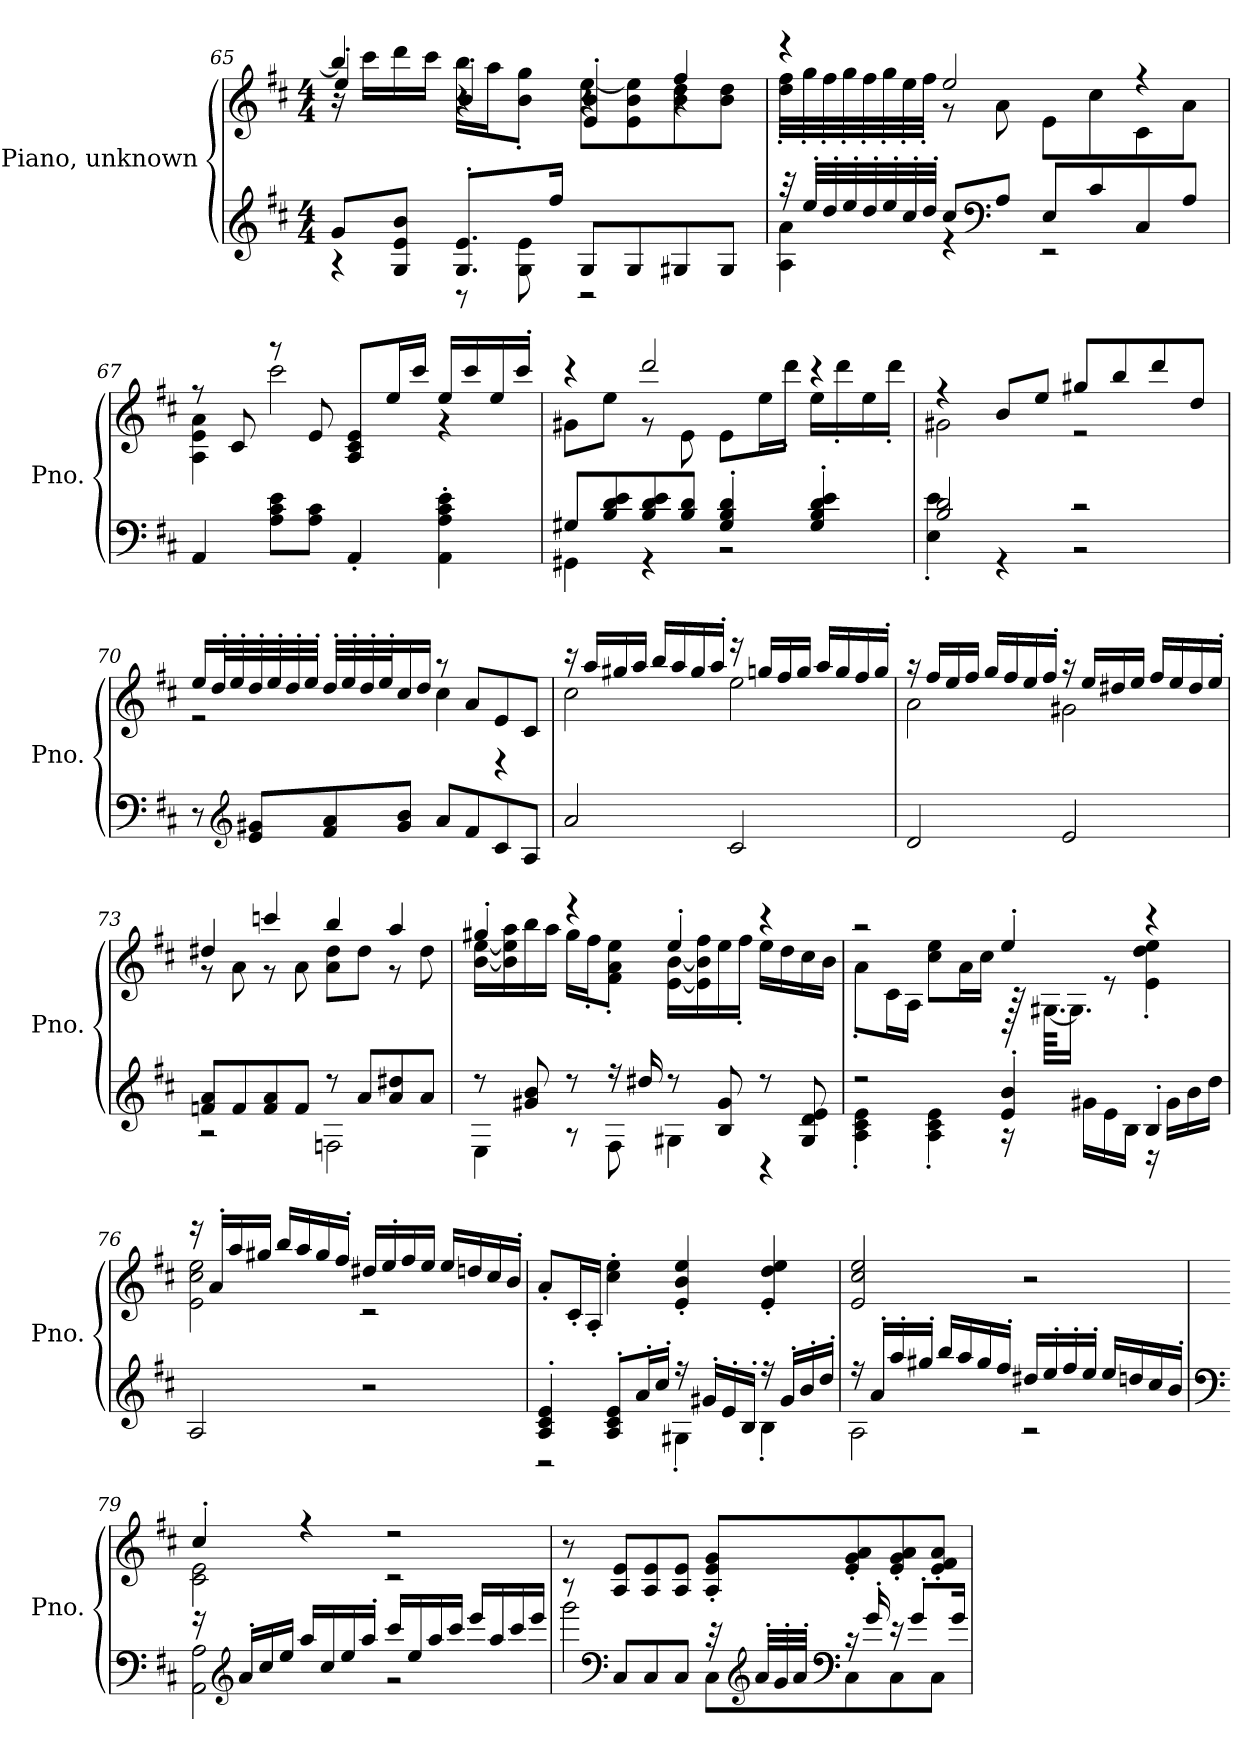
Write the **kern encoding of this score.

**kern	**kern
*part1	*part1
*staff2	*staff1
*I"Piano, unknown	*
*I'Pno.	*
!!LO:PB:g=z
*clefG2	*clefG2
*k[f#c#]	*k[f#c#]
*M4/4	*M4/4
=65	=65
*^	*^
*	*	*	*^
8g/L	4r	4bb/]	16r	4ee'/
.	.	.	16ccc#\LL	.
8G/ 8e/ 8b/J	.	.	16ddd\	.
.	.	.	16ccc#\JJ	.
8.G/' 8.e/'L	8r	4r	16bb\LL	4b'/
.	.	.	16aa\J	.
.	8G\ 8e\	.	8b\' 8gg\'J	.
16ff#/Jk	.	.	.	.
8G/L	2r	4r	[8ee\L	4e/' 4b/'
8G/	.	.	8e\ 8b\ 8ee\]	.
8G#X/	.	4ff#/	8b\ 8dd\	4r
8G#/J	.	.	8b\ 8dd\J	.
*	*	*	*v	*v
=66	=66	=66	=66
32r	4A\ 4a\	4r	32dd\' 32ff#\'LLL
32ee'/LLL	.	.	32gg'\
32dd'/	.	.	32ff#'\
32ee'/	.	.	32gg'\
32dd'/	.	.	32ff#'\
32ee'/	.	.	32gg'\
32cc#'/	.	.	32ee'\
32dd'/JJJ	.	.	32ff#'\JJJ
8cc#/L	4r	2ee/	8r
*clefF4	*	*	*
8A/J	.	.	8a\
8E/L	2r	.	8e\L
8c#/	.	.	8cc#\
8C#/	.	4r	8c#\
8A/J	.	.	8a\J
*v	*v	*	*
!!LO:LB:g=z	!!
=67	=67	=67
4AA/	8r	4A\ 4e\ 4a\
.	8c#/	.
8A\ 8c#\ 8e\L	8r	2ccc#\
8A\ 8c#\J	8e/	.
4AA'/	8A/ 8c#/ 8e/L	.
.	16ee/L	.
.	16ccc#/JJ	.
4AA\' 4A\' 4c#\' 4e\'	16ee/LL	4r
.	16ccc#/	.
.	16ee/	.
.	16ccc#'/JJ	.
=68	=68	=68
*^	*	*
8G#X/L	4GG#X\	4r	8g#X\L
8B/ 8d/ 8e/	.	.	8ee\J
8B/ 8d/ 8e/	4r	2ddd/	8r
8B/ 8d/J	.	.	8e\
4G#/' 4B/' 4d/'	2r	.	8e\L
.	.	.	16ee\L
.	.	.	16ddd'\JJ
4G#/' 4B/' 4d/' 4e/'	.	4r	16ee\LL
.	.	.	16ddd'\
.	.	.	16ee\
.	.	.	16ddd'\JJ
=69	=69	=69	=69
2B/ 2d/	4E\' 4e\'	4r	2g#X\
.	4r	8b/L	.
.	.	8ee/J	.
2r	2r	8gg#X/L	2r
.	.	8bb/	.
.	.	8ddd/	.
.	.	8dd/J	.
*v	*v	*	*
!!LO:LB:g=z	!!
=70	=70	=70
8r	16ee/LL	2r
.	32dd'/L	.
.	32ee'/	.
*clefG2	*	*
8e/ 8g#X/L	32dd'/	.
.	32ee'/	.
.	32dd'/	.
.	32ee'/JJJ	.
8f#/ 8a/	32dd'/LLL	.
.	32ee'/	.
.	32dd'/	.
.	32ee'/J	.
8g#/ 8b/J	16cc#/	.
.	16dd/JJ	.
8a/L	8r	4cc#\
8f#/	8a/L	.
8c#/	8e/	4r
8A/J	8c#/J	.
=71	=71	=71
2a/	16r	2cc#\
.	16aa/LL	.
.	16gg#X/	.
.	16aa/JJ	.
.	16bb/LL	.
.	16aa/	.
.	16gg#/	.
.	16aa'/JJ	.
2c#/	16r	2ee\
.	16ggn/LL	.
.	16ff#/	.
.	16gg/JJ	.
.	16aa/LL	.
.	16gg/	.
.	16ff#/	.
.	16gg'/JJ	.
!!LO:LB:g=z	!!
=72	=72	=72
2d/	16r	2a\
.	16ff#/LL	.
.	16ee/	.
.	16ff#/JJ	.
.	16gg/LL	.
.	16ff#/	.
.	16ee/	.
.	16ff#'/JJ	.
2e/	16r	2g#X\
.	16ee/LL	.
.	16dd#X/	.
.	16ee/JJ	.
.	16ff#/LL	.
.	16ee/	.
.	16dd#/	.
.	16ee'/JJ	.
=73	=73	=73
*^	*	*
8fn/ 8a/L	2r	4dd#X/	8r
8f/	.	.	8a\
8f/ 8a/	.	4cccn/	8r
8f/J	.	.	8a\
8r	2Fn\	4bb/	8a\ 8dd#\L
8a/L	.	.	8dd#\J
8a/ 8dd#X/	.	4aa/	8r
8a/J	.	.	8dd#\
!!LO:LB:g=z	!!
=74	=74	=74	=74
8r	4E\	4gg#X'/	[16b\ [16ee\LL
.	.	.	16b\] 16ee\] 16aa\
8g#X/ 8b/	.	.	16bb\
.	.	.	16aa\JJ
8r	8r	4r	16gg#\LL
.	.	.	16ff#'\J
16r	8F#\	.	8f#\' 8a\' 8ee\'J
16dd#X/	.	.	.
8r	4G#X\	4ee'/	[16e\ [16b\LL
.	.	.	16e\] 16b\] 16ff#\
8B/ 8g#/	.	.	16ee\
.	.	.	16ff#'\JJ
8r	4r	4r	16ee\LL
.	.	.	16dd\
8G#/ 8d/ 8e/	.	.	16cc#\
.	.	.	16b\JJ
=75	=75	=75	=75
2r	4A\' 4c#\' 4e\'	2r	8a'\L
.	.	.	16c#\L
.	.	.	16A\JJ
.	4A\' 4c#\' 4e\'	.	8cc#\ 8ee\L
.	.	.	16a\L
.	.	.	16cc#\JJ
4e/' 4b/'	16r	4ee'/	128r
.	.	.	[64.G#X\KKLL
.	.	.	16.G#\JJ]
.	16g#X\LL	.	.
.	16e\	.	8r
.	16B\JJ	.	.
4B'/	16r	4r	4e\' 4dd\' 4ee\'
.	16g#\LL	.	.
.	16b\	.	.
.	16dd\JJ	.	.
*v	*v	*	*
!!LO:LB:g=z	!!
=76	=76	=76
2A/	16r	2e\ 2cc#\ 2ee\
.	16a'/LL	.
.	16aa/	.
.	16gg#X/JJ	.
.	16bb/LL	.
.	16aa/	.
.	16gg#/	.
.	16ff#'/JJ	.
2r	16dd#X/LL	2r
.	16ee'/	.
.	16ff#/	.
.	16ee/JJ	.
.	16ee/LL	.
.	16ddn/	.
.	16cc#/	.
.	16b'/JJ	.
*	*v	*v
=77	=77
*^	*
4A/' 4c#/' 4e/'	2r	8a'/L
.	.	16c#'/L
.	.	16A'/JJ
8A/' 8c#/' 8e/'L	.	4cc#\' 4ee\'
16a'/L	.	.
16cc#'/JJ	.	.
16r	4G#X'\	4e/' 4b/' 4ee/'
16g#X'/LL	.	.
16e'/	.	.
16B'/JJ	.	.
16r	4B'\	4e/' 4dd/' 4ee/'
16g#'/LL	.	.
16b'/	.	.
16dd'/JJ	.	.
!!LO:PB:g=z
=78	=78	=78
16r	2A\	2e/ 2cc#/ 2ee/
16a'/LL	.	.
16aa'/	.	.
16gg#X'/JJ	.	.
16bb/LL	.	.
16aa/	.	.
16gg#/	.	.
16ff#'/JJ	.	.
16dd#X/LL	2r	2r
16ee'/	.	.
16ff#'/	.	.
16ee'/JJ	.	.
16ee/LL	.	.
16ddn/	.	.
16cc#/	.	.
16b'/JJ	.	.
=79	=79	=79
*clefF4	*	*
*	*	*^
16r	2AA\ 2A\	4cc#'/	2c#\ 2e\
*clefG2	*	*	*
16a'/LL	.	.	.
16cc#/	.	.	.
16ee/JJ	.	.	.
16aa/LL	.	4r	.
16cc#/	.	.	.
16ee/	.	.	.
16aa'/JJ	.	.	.
16ccc#/LL	2r	2r	2r
16ee/	.	.	.
16aa/	.	.	.
16ccc#/JJ	.	.	.
16eee/LL	.	.	.
16aa/	.	.	.
16ccc#/	.	.	.
16eee/JJ	.	.	.
*	*	*v	*v
!!LO:LB:g=z
=80	=80	=80
8r	2ggg\	8r
*clefF4	*	*
8C#/L	.	8A/ 8e/L
8C#/	.	8A/ 8e/
8C#/J	.	8A/ 8e/J
32r	8C#\L	8A/' 8e/' 8g/'L
*clefG2	*	*
32a'/LLL	.	.
32g'/	.	.
32a'/JJJ	.	.
*clefF4	*	*
16r	8C#\	8e/' 8g/' 8a/'
16g'/	.	.
16r	8C#\	8e/' 8g/' 8a/'
8g'/L	.	.
.	8C#\J	8e/' 8f#/' 8a/'J
16g/Jk	.	.
*v	*v	*
=	=
*-	*-
